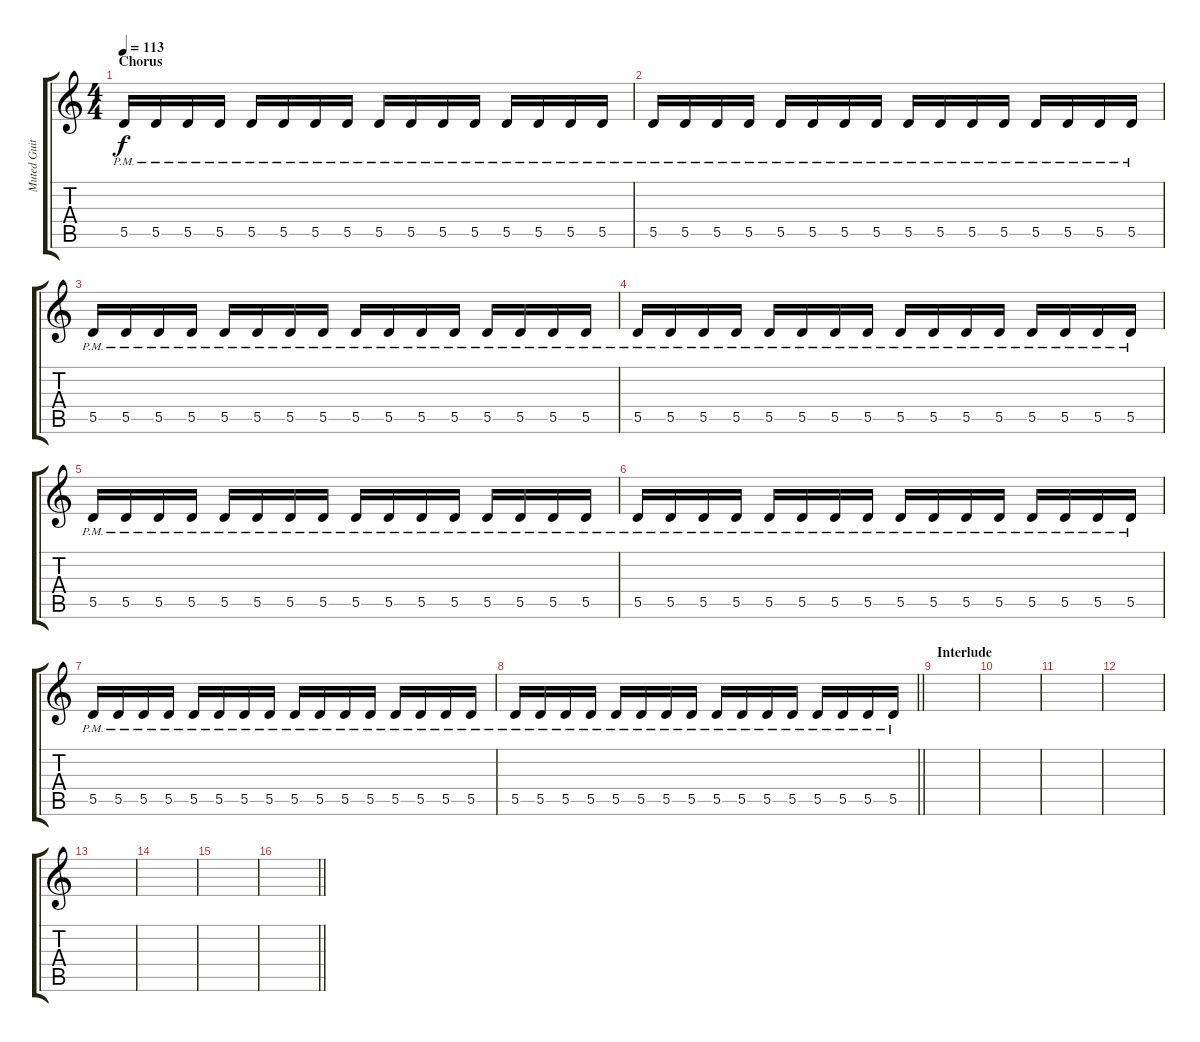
\track ("Muted Guitar" "Muted Guit") {instrument electricguitarmuted}
\staff {score tabs}
\tuning (E4 B3 G3 D3 A2 E2) {hide}
\ts (4 4)
\section ("" "Chorus")
\tempo 113
\clef g2
\ks c
5.5{pm}.16{dy f} 5.5{pm}.16 5.5{pm}.16 5.5{pm}.16 5.5{pm}.16 5.5{pm}.16 5.5{pm}.16 5.5{pm}.16 5.5{pm}.16 5.5{pm}.16 5.5{pm}.16 5.5{pm}.16 5.5{pm}.16 5.5{pm}.16 5.5{pm}.16 5.5{pm}.16 |
5.5{pm}.16 5.5{pm}.16 5.5{pm}.16 5.5{pm}.16 5.5{pm}.16 5.5{pm}.16 5.5{pm}.16 5.5{pm}.16 5.5{pm}.16 5.5{pm}.16 5.5{pm}.16 5.5{pm}.16 5.5{pm}.16 5.5{pm}.16 5.5{pm}.16 5.5{pm}.16 |
5.5{pm}.16 5.5{pm}.16 5.5{pm}.16 5.5{pm}.16 5.5{pm}.16 5.5{pm}.16 5.5{pm}.16 5.5{pm}.16 5.5{pm}.16 5.5{pm}.16 5.5{pm}.16 5.5{pm}.16 5.5{pm}.16 5.5{pm}.16 5.5{pm}.16 5.5{pm}.16 |
5.5{pm}.16 5.5{pm}.16 5.5{pm}.16 5.5{pm}.16 5.5{pm}.16 5.5{pm}.16 5.5{pm}.16 5.5{pm}.16 5.5{pm}.16 5.5{pm}.16 5.5{pm}.16 5.5{pm}.16 5.5{pm}.16 5.5{pm}.16 5.5{pm}.16 5.5{pm}.16 |
5.5{pm}.16 5.5{pm}.16 5.5{pm}.16 5.5{pm}.16 5.5{pm}.16 5.5{pm}.16 5.5{pm}.16 5.5{pm}.16 5.5{pm}.16 5.5{pm}.16 5.5{pm}.16 5.5{pm}.16 5.5{pm}.16 5.5{pm}.16 5.5{pm}.16 5.5{pm}.16 |
5.5{pm}.16 5.5{pm}.16 5.5{pm}.16 5.5{pm}.16 5.5{pm}.16 5.5{pm}.16 5.5{pm}.16 5.5{pm}.16 5.5{pm}.16 5.5{pm}.16 5.5{pm}.16 5.5{pm}.16 5.5{pm}.16 5.5{pm}.16 5.5{pm}.16 5.5{pm}.16 |
5.5{pm}.16 5.5{pm}.16 5.5{pm}.16 5.5{pm}.16 5.5{pm}.16 5.5{pm}.16 5.5{pm}.16 5.5{pm}.16 5.5{pm}.16 5.5{pm}.16 5.5{pm}.16 5.5{pm}.16 5.5{pm}.16 5.5{pm}.16 5.5{pm}.16 5.5{pm}.16 |
\barLineRight lightlight
5.5{pm}.16 5.5{pm}.16 5.5{pm}.16 5.5{pm}.16 5.5{pm}.16 5.5{pm}.16 5.5{pm}.16 5.5{pm}.16 5.5{pm}.16 5.5{pm}.16 5.5{pm}.16 5.5{pm}.16 5.5{pm}.16 5.5{pm}.16 5.5{pm}.16 5.5{pm}.16 |
\section ("" "Interlude")
|
|
|
|
|
|
|
\barLineRight lightlight
